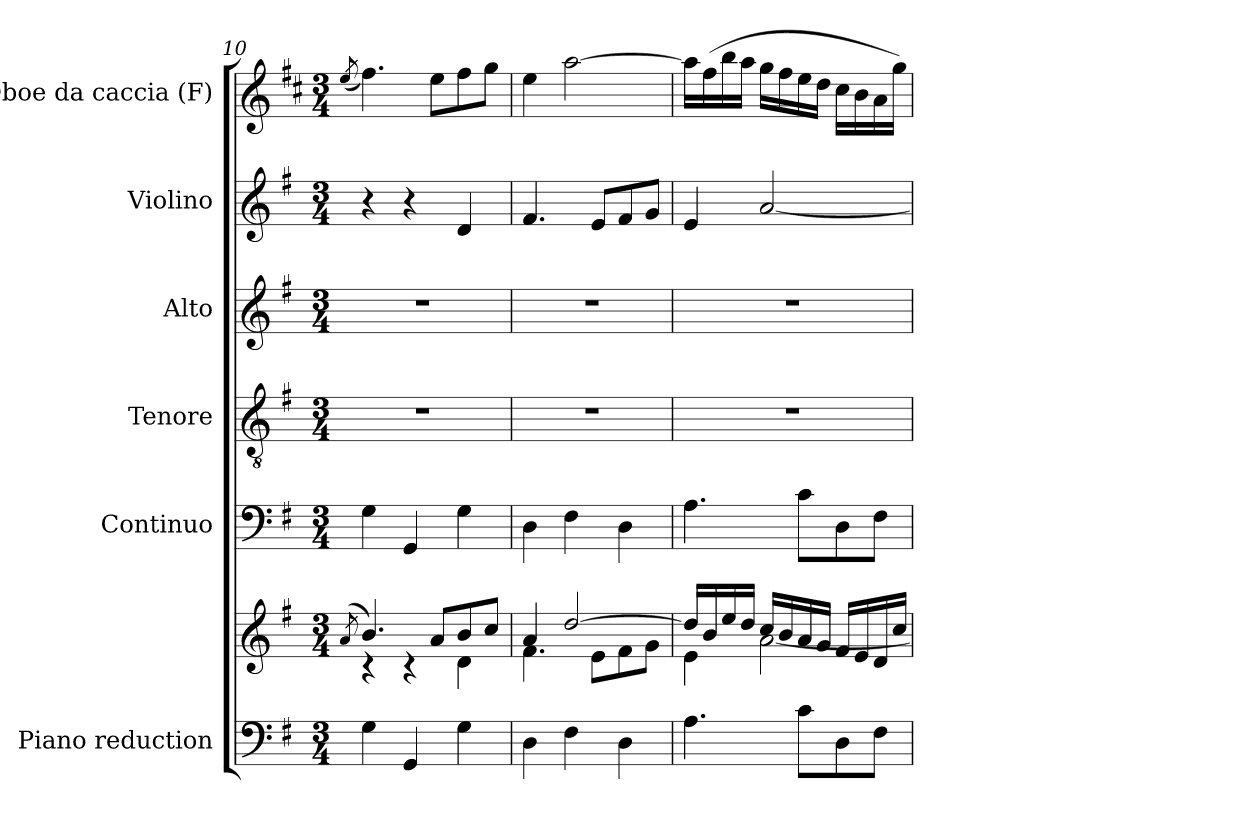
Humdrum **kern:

**kern	**kern	**kern	**kern	**kern	**kern	**kern
*part6	*part6	*part5	*part4	*part3	*part2	*part1
*staff7	*staff6	*staff5	*staff4	*staff3	*staff2	*staff1
*I"Piano reduction	*	*I"Continuo	*I"Tenore	*I"Alto	*I"Violino	*I"Oboe da caccia (F)
*I'Pno	*	*	*	*	*I'Vln	*
*clefF4	*clefG2	*clefF4	*clefGv2	*clefG2	*clefG2	*clefG2
*	*	*	*	*	*	*ITrd4c7
*k[f#]	*k[f#]	*k[f#]	*k[f#]	*k[f#]	*k[f#]	*k[f#]
*M3/4	*M3/4	*M3/4	*M3/4	*M3/4	*M3/4	*M3/4
=10	=10	=10	=10	=10	=10	=10
.	(8qa/	.	.	.	.	(8qa/
*	*^	*	*	*	*	*
4G\	4.b/)	4r	4G\	2.r	2.r	4r	4.b\)
4GG/	.	4r	4GG/	.	.	4r	.
.	8a/L	.	.	.	.	.	8a\L
4G\	8b/	4d\	4G\	.	.	4d/	8b\
.	8cc/J	.	.	.	.	.	8cc\J
=11	=11	=11	=11	=11	=11	=11	=11
4D\	4a/	4.f#\	4D\	2.r	2.r	4.f#/	4a\
4F#\	[2dd/	.	4F#\	.	.	.	[2dd\
.	.	8e\L	.	.	.	8e/L	.
4D\	.	8f#\	4D\	.	.	8f#/	.
.	.	8g\J	.	.	.	8g/J	.
=12	=12	=12	=12	=12	=12	=12	=12
4.A\	16dd/LL]	4e\	4.A\	2.r	2.r	4e/	16dd\LL]
.	16b/	.	.	.	.	.	(16b\
.	16ee/	.	.	.	.	.	16ee\
.	16dd/JJ	.	.	.	.	.	16dd\JJ
.	16cc/LL	[2a\	.	.	.	[2a/	16cc\LL
.	16b/	.	.	.	.	.	16b\
8c\L	16a/	.	8c\L	.	.	.	16a\
.	16g/JJ	.	.	.	.	.	16g\JJ
8D\	16f#/LL	.	8D\	.	.	.	16f#\LL
.	16e/	.	.	.	.	.	16e\
8F#\J	16d/	.	8F#\J	.	.	.	16d\
.	16cc/JJ	.	.	.	.	.	16cc\JJ)
*	*v	*v	*	*	*	*	*
=	=	=	=	=	=	=
*-	*-	*-	*-	*-	*-	*-
